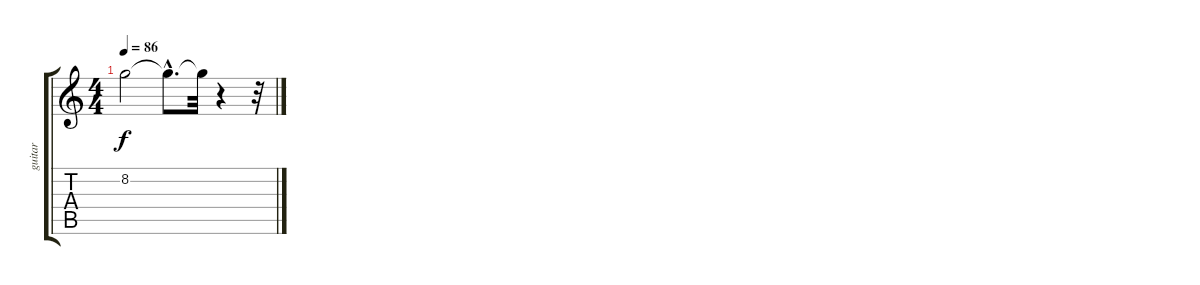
\track ("guitar" "guitar") {instrument acousticguitarnylon}
\staff {score tabs}
\tuning (E4 B3 G3 D3 A2 E2) {hide}
\ts (4 4)
\tempo 86
\clef g2
\ks c
8.2.2{dy f} 8.2{hac t}.8{d} 8.2{t}.32 r.4 r.32
